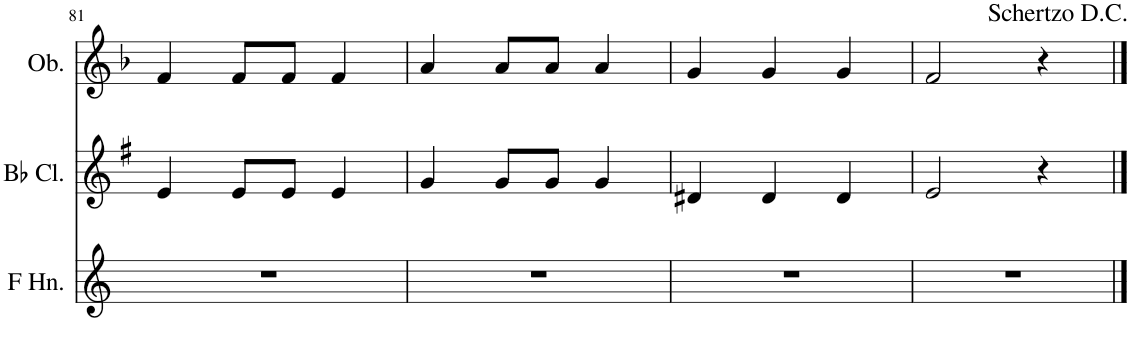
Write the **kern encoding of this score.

**kern	**kern	**kern
*part3	*part2	*part1
*staff3	*staff2	*staff1
*I"Horn in F	*I"Bb Clarinet	*I"Oboe
*	*I'Bb Cl.	*I'Ob.
!!LO:PB:g=z
*clefG2	*clefG2	*clefG2
*Trd4c7	*Trd1c2	*
*k[]	*k[f#]	*k[b-]
*M3/4	*M3/4	*M3/4
=81	=81	=81
2.r	4e/	4f/
.	8e/L	8f/L
.	8e/J	8f/J
.	4e/	4f/
=82	=82	=82
2.r	4g/	4a/
.	8g/L	8a/L
.	8g/J	8a/J
.	4g/	4a/
=83	=83	=83
2.r	4d#X/	4g/
.	4d#/	4g/
.	4d#/	4g/
=84	=84	=84
2.r	2e/	2f/
.	4r	4r
!	!	!LO:TX:a:t=Schertzo D.C.
==	==	==
*-	*-	*-
